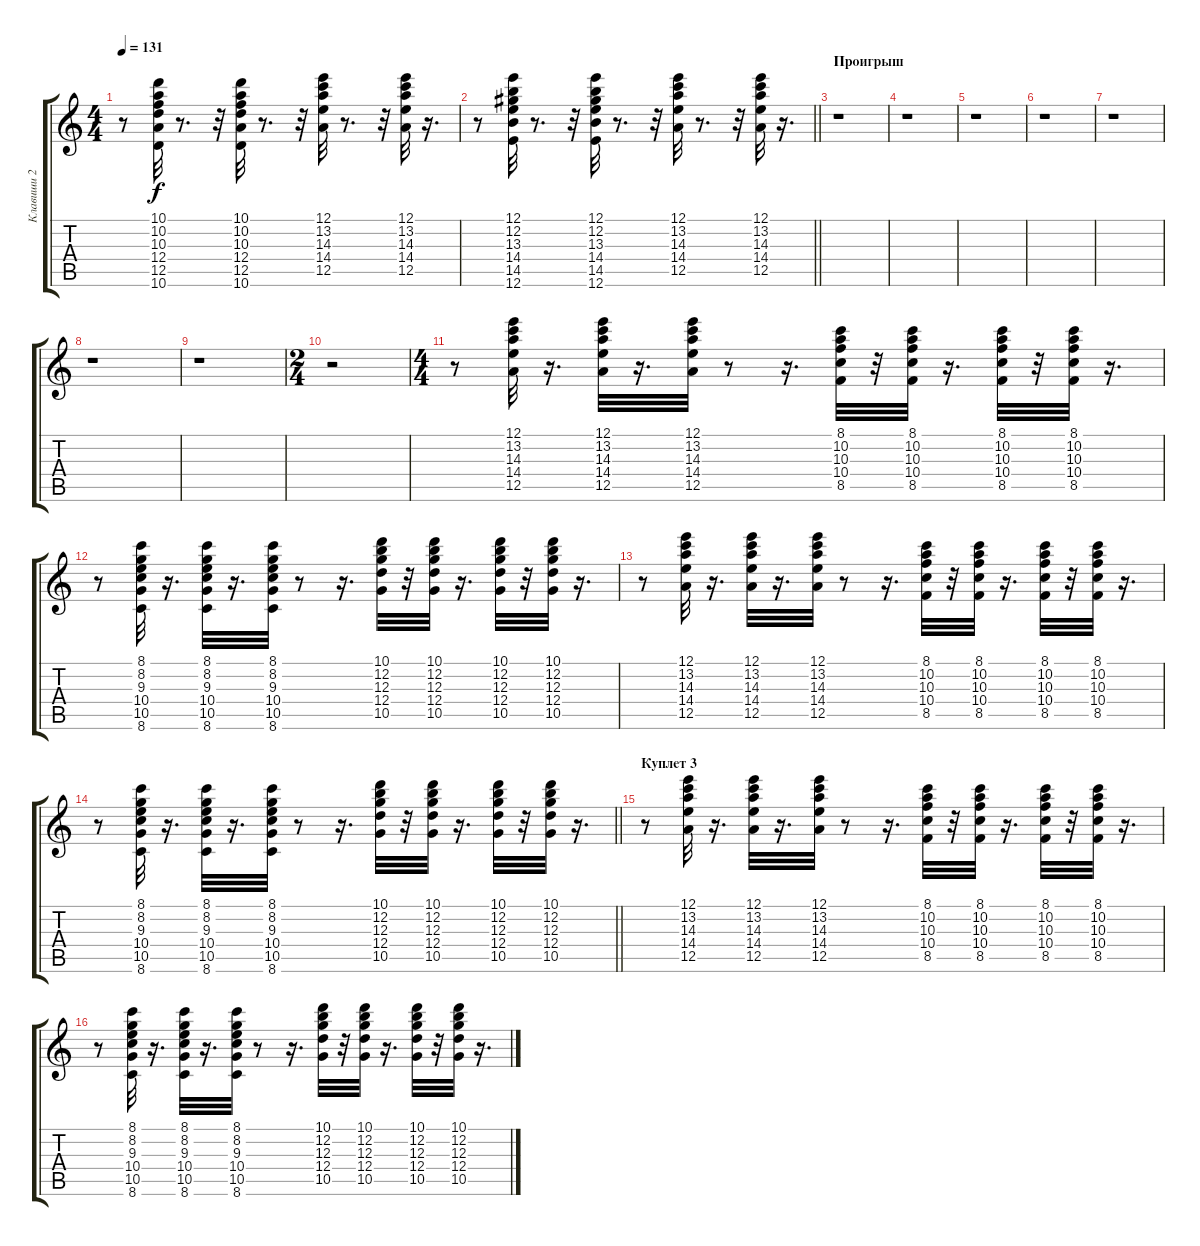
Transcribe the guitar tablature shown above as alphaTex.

\track ("Клавиши 2" "Клавиши 2") {instrument synthbass1}
\staff {score tabs}
\tuning (E4 B3 G3 D3 A2 E2) {hide}
\ts (4 4)
\tempo 131
\clef g2
\ks c
r.8{dy f} (10.1 10.2 10.3 12.4 12.5 10.6).32 r.8{d} r.32 (10.1 10.2 10.3 12.4 12.5 10.6).32 r.8{d} r.32 (12.1 13.2 14.3 14.4 12.5).32 r.8{d} r.32 (12.1 13.2 14.3 14.4 12.5).32 r.16{d} |
\barLineRight lightlight
r.8 (12.1 12.2 13.3 14.4 14.5 12.6).32 r.8{d} r.32 (12.1 12.2 13.3 14.4 14.5 12.6).32 r.8{d} r.32 (12.1 13.2 14.3 14.4 12.5).32 r.8{d} r.32 (12.1 13.2 14.3 14.4 12.5).32 r.16{d} |
\section ("" "Проигрыш")
r.1 |
r.1 |
r.1 |
r.1 |
r.1 |
r.1 |
r.1 |
\ts (2 4)
r.2 |
\ts (4 4)
r.8 (12.1 13.2 14.3 14.4 12.5).32 r.16{d} (12.1 13.2 14.3 14.4 12.5).32 r.16{d} (12.1 13.2 14.3 14.4 12.5).32 r.8 r.16{d} (8.1 10.2 10.3 10.4 8.5).32 r.32 (8.1 10.2 10.3 10.4 8.5).32 r.16{d} (8.1 10.2 10.3 10.4 8.5).32 r.32 (8.1 10.2 10.3 10.4 8.5).32 r.16{d} |
r.8 (8.1 8.2 9.3 10.4 10.5 8.6).32 r.16{d} (8.1 8.2 9.3 10.4 10.5 8.6).32 r.16{d} (8.1 8.2 9.3 10.4 10.5 8.6).32 r.8 r.16{d} (10.1 12.2 12.3 12.4 10.5).32 r.32 (10.1 12.2 12.3 12.4 10.5).32 r.16{d} (10.1 12.2 12.3 12.4 10.5).32 r.32 (10.1 12.2 12.3 12.4 10.5).32 r.16{d} |
r.8 (12.1 13.2 14.3 14.4 12.5).32 r.16{d} (12.1 13.2 14.3 14.4 12.5).32 r.16{d} (12.1 13.2 14.3 14.4 12.5).32 r.8 r.16{d} (8.1 10.2 10.3 10.4 8.5).32 r.32 (8.1 10.2 10.3 10.4 8.5).32 r.16{d} (8.1 10.2 10.3 10.4 8.5).32 r.32 (8.1 10.2 10.3 10.4 8.5).32 r.16{d} |
\barLineRight lightlight
r.8 (8.1 8.2 9.3 10.4 10.5 8.6).32 r.16{d} (8.1 8.2 9.3 10.4 10.5 8.6).32 r.16{d} (8.1 8.2 9.3 10.4 10.5 8.6).32 r.8 r.16{d} (10.1 12.2 12.3 12.4 10.5).32 r.32 (10.1 12.2 12.3 12.4 10.5).32 r.16{d} (10.1 12.2 12.3 12.4 10.5).32 r.32 (10.1 12.2 12.3 12.4 10.5).32 r.16{d} |
\section ("" "Куплет 3")
r.8 (12.1 13.2 14.3 14.4 12.5).32 r.16{d} (12.1 13.2 14.3 14.4 12.5).32 r.16{d} (12.1 13.2 14.3 14.4 12.5).32 r.8 r.16{d} (8.1 10.2 10.3 10.4 8.5).32 r.32 (8.1 10.2 10.3 10.4 8.5).32 r.16{d} (8.1 10.2 10.3 10.4 8.5).32 r.32 (8.1 10.2 10.3 10.4 8.5).32 r.16{d} |
r.8 (8.1 8.2 9.3 10.4 10.5 8.6).32 r.16{d} (8.1 8.2 9.3 10.4 10.5 8.6).32 r.16{d} (8.1 8.2 9.3 10.4 10.5 8.6).32 r.8 r.16{d} (10.1 12.2 12.3 12.4 10.5).32 r.32 (10.1 12.2 12.3 12.4 10.5).32 r.16{d} (10.1 12.2 12.3 12.4 10.5).32 r.32 (10.1 12.2 12.3 12.4 10.5).32 r.16{d}
